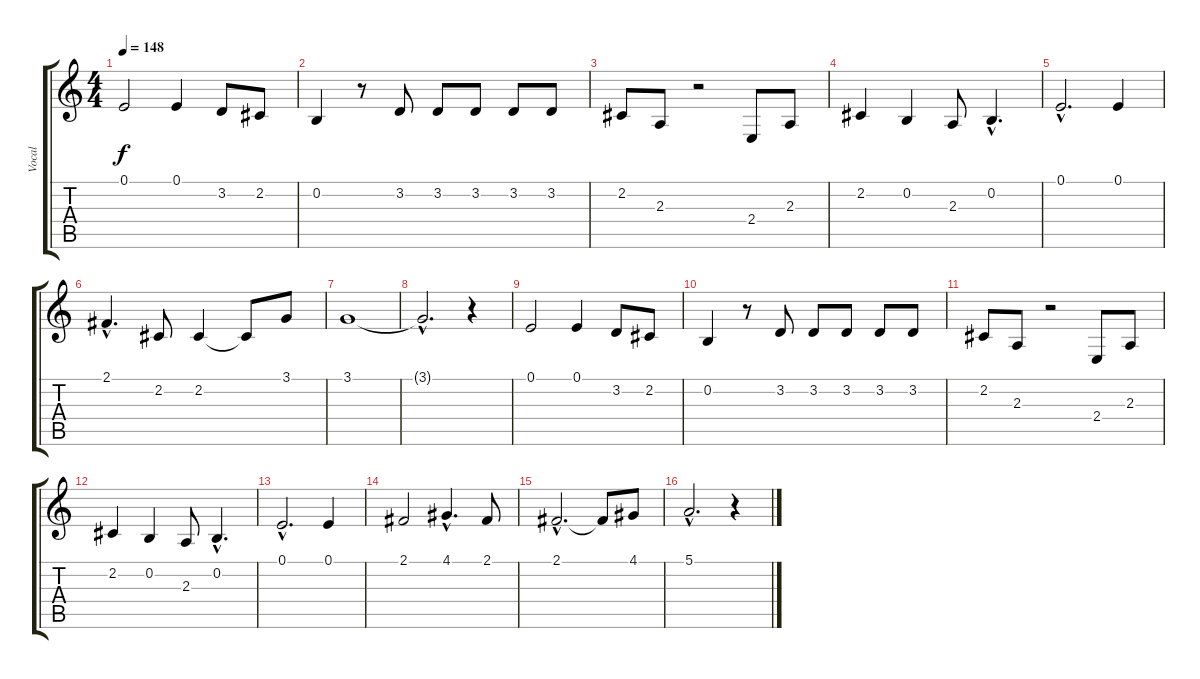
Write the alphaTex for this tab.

\track ("Vocal" "Vocal") {instrument altosax}
\staff {score tabs}
\tuning (E4 B3 G3 D3 A2 E2) {hide}
\ts (4 4)
\tempo 148
\clef g2
\ks c
0.1.2{dy f} 0.1.4 3.2.8 2.2.8 |
0.2.4 r.8 3.2.8 3.2.8 3.2.8 3.2.8 3.2.8 |
2.2.8 2.3.8 r.2 2.4.8 2.3.8 |
2.2.4 0.2.4 2.3.8 0.2{hac}.4{d} |
0.1{hac}.2{d} 0.1.4 |
2.1{hac}.4{d} 2.2.8 2.2.4 2.2{t}.8 3.1.8 |
3.1.1 |
3.1{hac t}.2{d} r.4 |
0.1.2 0.1.4 3.2.8 2.2.8 |
0.2.4 r.8 3.2.8 3.2.8 3.2.8 3.2.8 3.2.8 |
2.2.8 2.3.8 r.2 2.4.8 2.3.8 |
2.2.4 0.2.4 2.3.8 0.2{hac}.4{d} |
0.1{hac}.2{d} 0.1.4 |
2.1.2 4.1{hac}.4{d} 2.1.8 |
2.1{hac}.2{d} 2.1{t}.8 4.1.8 |
5.1{hac}.2{d} r.4
